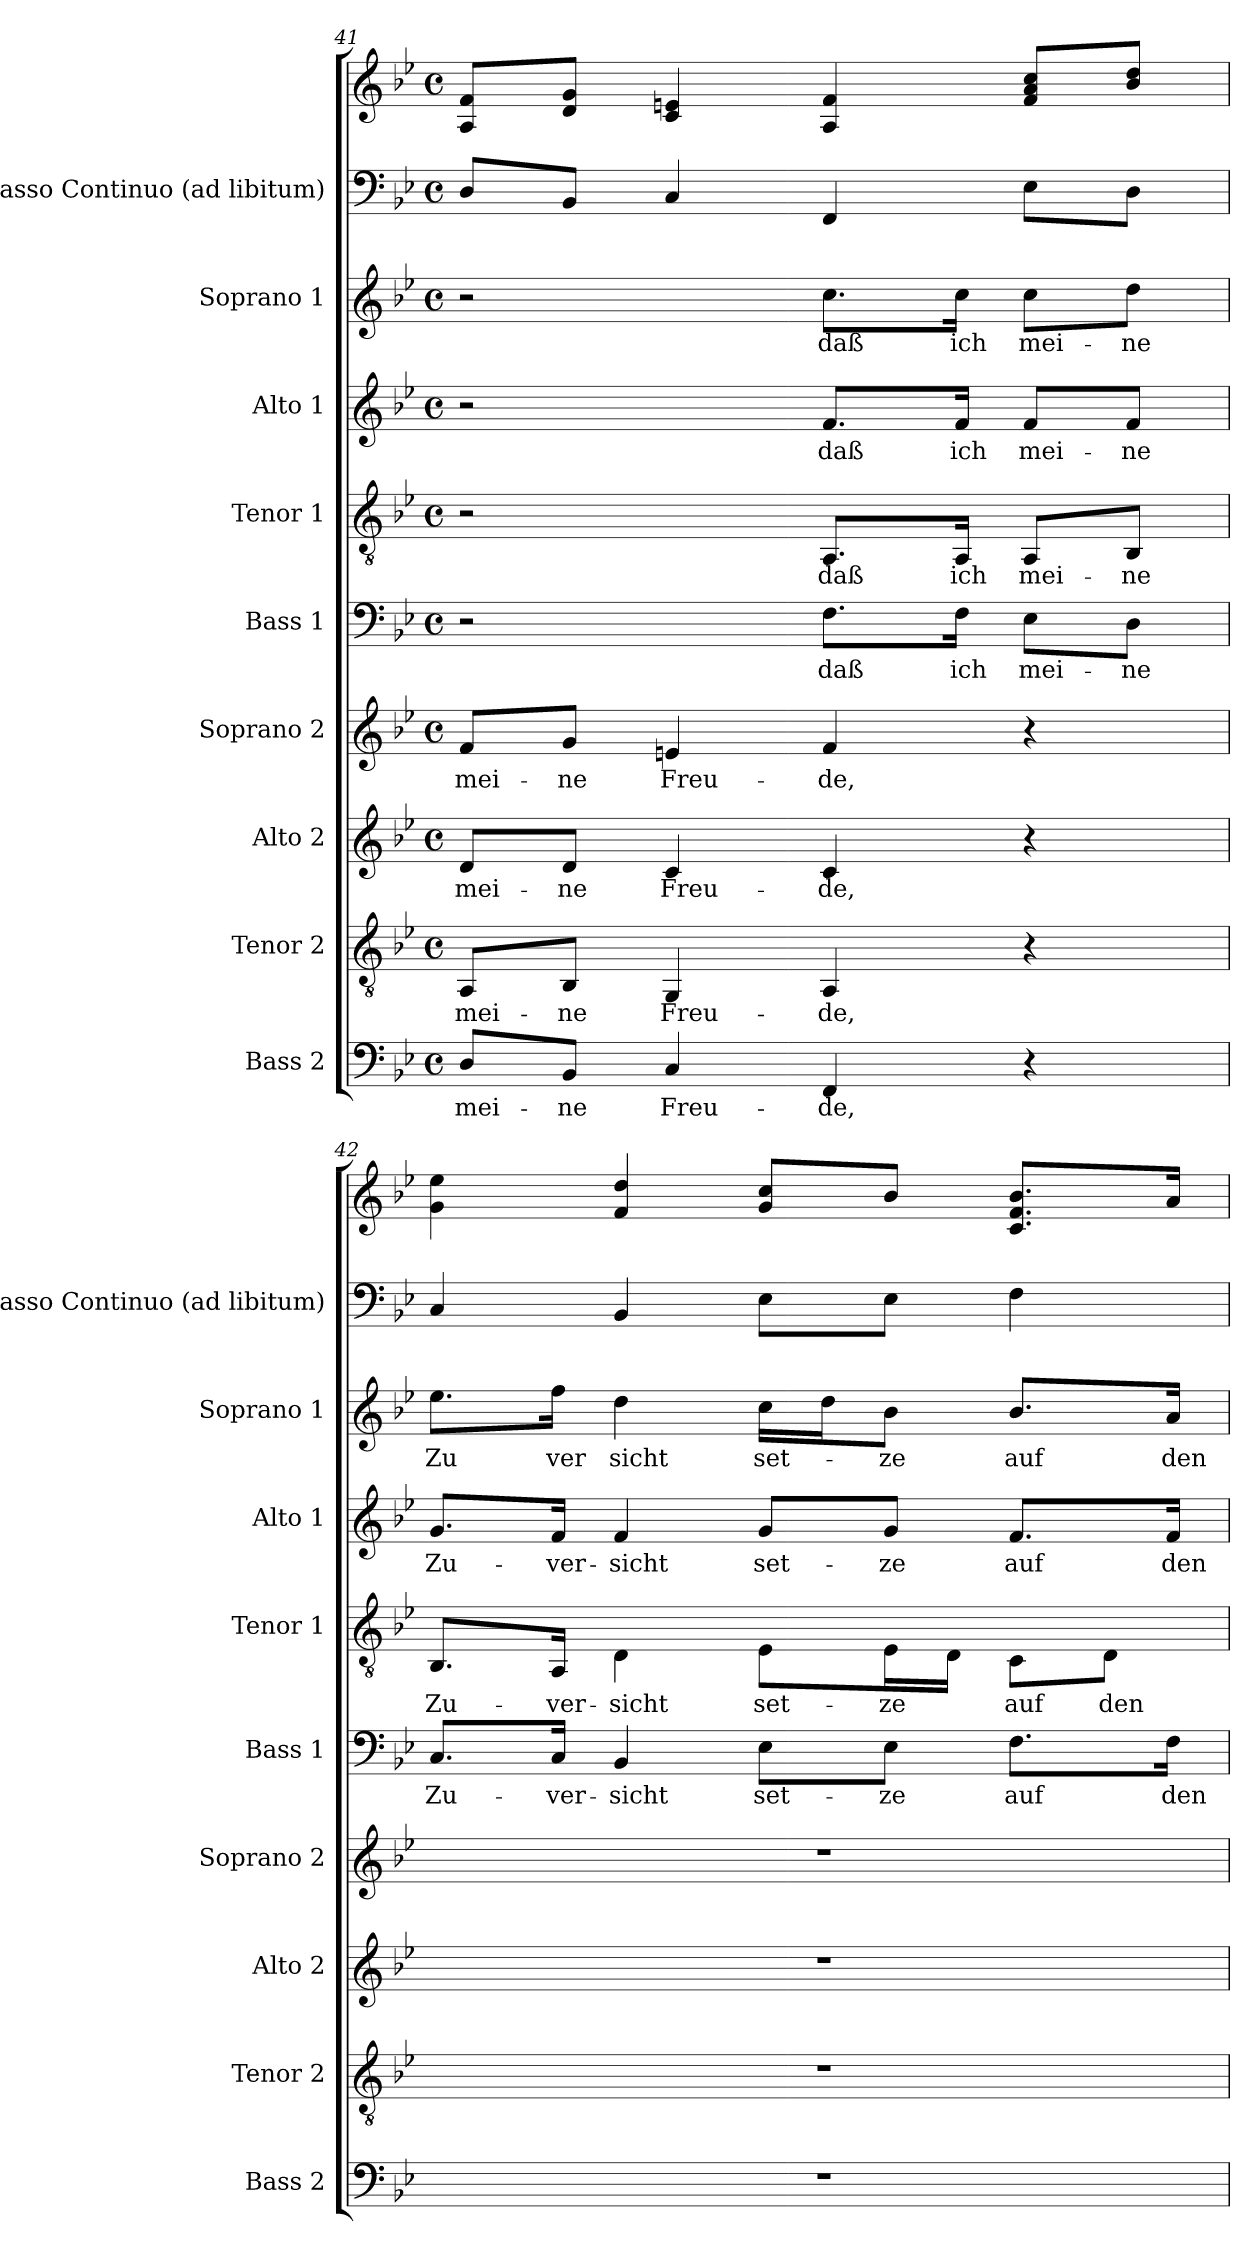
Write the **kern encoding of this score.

**kern	**text	**kern	**text	**kern	**text	**kern	**text	**kern	**text	**kern	**text	**kern	**text	**kern	**text	**kern	**kern
*part9	*part9	*part8	*part8	*part7	*part7	*part6	*part6	*part5	*part5	*part4	*part4	*part3	*part3	*part2	*part2	*part1	*part1
*staff10	*staff10	*staff9	*staff9	*staff8	*staff8	*staff7	*staff7	*staff6	*staff6	*staff5	*staff5	*staff4	*staff4	*staff3	*staff3	*staff2	*staff1
*I"Bass 2	*	*I"Tenor 2	*	*I"Alto 2	*	*I"Soprano 2	*	*I"Bass 1	*	*I"Tenor 1	*	*I"Alto 1	*	*I"Soprano 1	*	*I"Basso Continuo    (ad libitum)	*
*I'Bass 2	*	*I'Tenor 2	*	*I'Alto 2	*	*I'Soprano 2	*	*I'Bass 1	*	*I'Tenor 1	*	*I'Alto 1	*	*I'Soprano 1	*	*I'Basso Continuo    (ad libitum)	*
!!LO:PB:g=z
*clefF4	*	*clefGv2	*	*clefG2	*	*clefG2	*	*clefF4	*	*clefGv2	*	*clefG2	*	*clefG2	*	*clefF4	*clefG2
*k[b-e-]	*	*k[b-e-]	*	*k[b-e-]	*	*k[b-e-]	*	*k[b-e-]	*	*k[b-e-]	*	*k[b-e-]	*	*k[b-e-]	*	*k[b-e-]	*k[b-e-]
*B-:	*	*B-:	*	*B-:	*	*B-:	*	*B-:	*	*B-:	*	*B-:	*	*B-:	*	*B-:	*B-:
*M4/4	*	*M4/4	*	*M4/4	*	*M4/4	*	*M4/4	*	*M4/4	*	*M4/4	*	*M4/4	*	*M4/4	*M4/4
*met(c)	*	*met(c)	*	*met(c)	*	*met(c)	*	*met(c)	*	*met(c)	*	*met(c)	*	*met(c)	*	*met(c)	*met(c)
=41	=41	=41	=41	=41	=41	=41	=41	=41	=41	=41	=41	=41	=41	=41	=41	=41	=41
!	!LO:LY:b:color=#000000	!	!	!	!	!	!	!	!	!	!	!	!	!	!	!	!
!	!	!	!LO:LY:b:color=#000000	!	!	!	!	!	!	!	!	!	!	!	!	!	!
!	!	!	!	!	!LO:LY:b:color=#000000	!	!	!	!	!	!	!	!	!	!	!	!
!	!	!	!	!	!	!	!LO:LY:b:color=#000000	!	!	!	!	!	!	!	!	!	!
8Di/L	mei-	8AAi/L	mei-	8di/L	mei-	8fi/L	mei-	2r	.	2r	.	2r	.	2r	.	8Di/L	8Ai/ 8fi/L
!	!LO:LY:b:color=#000000	!	!	!	!	!	!	!	!	!	!	!	!	!	!	!	!
!	!	!	!LO:LY:b:color=#000000	!	!	!	!	!	!	!	!	!	!	!	!	!	!
!	!	!	!	!	!LO:LY:b:color=#000000	!	!	!	!	!	!	!	!	!	!	!	!
!	!	!	!	!	!	!	!LO:LY:b:color=#000000	!	!	!	!	!	!	!	!	!	!
8BB-i/J	-ne	8BB-i/J	-ne	8di/J	-ne	8gi/J	-ne	.	.	.	.	.	.	.	.	8BB-i/J	8di/ 8gi/J
!	!LO:LY:b:color=#000000	!	!	!	!	!	!	!	!	!	!	!	!	!	!	!	!
!	!	!	!LO:LY:b:color=#000000	!	!	!	!	!	!	!	!	!	!	!	!	!	!
!	!	!	!	!	!LO:LY:b:color=#000000	!	!	!	!	!	!	!	!	!	!	!	!
!	!	!	!	!	!	!	!LO:LY:b:color=#000000	!	!	!	!	!	!	!	!	!	!
4Ci/	Freu-	4GGi/	Freu-	4ci/	Freu-	4eni/	Freu-	.	.	.	.	.	.	.	.	4Ci/	4ci/ 4eni
!	!LO:LY:b:color=#000000	!	!	!	!	!	!	!	!	!	!	!	!	!	!	!	!
!	!	!	!LO:LY:b:color=#000000	!	!	!	!	!	!	!	!	!	!	!	!	!	!
!	!	!	!	!	!LO:LY:b:color=#000000	!	!	!	!	!	!	!	!	!	!	!	!
!	!	!	!	!	!	!	!LO:LY:b:color=#000000	!	!	!	!	!	!	!	!	!	!
!	!	!	!	!	!	!	!	!	!LO:LY:b:color=#000000	!	!	!	!	!	!	!	!
!	!	!	!	!	!	!	!	!	!	!	!LO:LY:b:color=#000000	!	!	!	!	!	!
!	!	!	!	!	!	!	!	!	!	!	!	!	!LO:LY:b:color=#000000	!	!	!	!
!	!	!	!	!	!	!	!	!	!	!	!	!	!	!	!LO:LY:b:color=#000000	!	!
4FFi/	-de,	4AAi/	-de,	4ci/	-de,	4fi/	-de,	8.Fi\L	daß	8.AAi/L	daß	8.fi/L	daß	8.cci\L	daß	4FFi/	4Ai/ 4fi
!	!	!	!	!	!	!	!	!	!LO:LY:b:color=#000000	!	!	!	!	!	!	!	!
!	!	!	!	!	!	!	!	!	!	!	!LO:LY:b:color=#000000	!	!	!	!	!	!
!	!	!	!	!	!	!	!	!	!	!	!	!	!LO:LY:b:color=#000000	!	!	!	!
!	!	!	!	!	!	!	!	!	!	!	!	!	!	!	!LO:LY:b:color=#000000	!	!
.	.	.	.	.	.	.	.	16Fi\Jk	ich	16AAi/Jk	ich	16fi/Jk	ich	16cci\Jk	ich	.	.
!	!	!	!	!	!	!	!	!	!LO:LY:b:color=#000000	!	!	!	!	!	!	!	!
!	!	!	!	!	!	!	!	!	!	!	!LO:LY:b:color=#000000	!	!	!	!	!	!
!	!	!	!	!	!	!	!	!	!	!	!	!	!LO:LY:b:color=#000000	!	!	!	!
!	!	!	!	!	!	!	!	!	!	!	!	!	!	!	!LO:LY:b:color=#000000	!	!
4r	.	4r	.	4r	.	4r	.	8E-i\L	mei-	8AAi/L	mei-	8fi/L	mei-	8cci\L	mei-	8E-i\L	8fi/ 8ai/ 8cci/L
!	!	!	!	!	!	!	!	!	!LO:LY:b:color=#000000	!	!	!	!	!	!	!	!
!	!	!	!	!	!	!	!	!	!	!	!LO:LY:b:color=#000000	!	!	!	!	!	!
!	!	!	!	!	!	!	!	!	!	!	!	!	!LO:LY:b:color=#000000	!	!	!	!
!	!	!	!	!	!	!	!	!	!	!	!	!	!	!	!LO:LY:b:color=#000000	!	!
.	.	.	.	.	.	.	.	8Di\J	-ne	8BB-i/J	-ne	8fi/J	-ne	8ddi\J	-ne	8Di\J	8b-i/ 8ddi/J
=42	=42	=42	=42	=42	=42	=42	=42	=42	=42	=42	=42	=42	=42	=42	=42	=42	=42
!	!	!	!	!	!	!	!	!	!LO:LY:b:color=#000000	!	!	!	!	!	!	!	!
!	!	!	!	!	!	!	!	!	!	!	!LO:LY:b:color=#000000	!	!	!	!	!	!
!	!	!	!	!	!	!	!	!	!	!	!	!	!LO:LY:b:color=#000000	!	!	!	!
!	!	!	!	!	!	!	!	!	!	!	!	!	!	!	!LO:LY:b:color=#000000	!	!
1r	.	1r	.	1r	.	1r	.	8.Ci/L	Zu-	8.BB-i/L	Zu-	8.gi/L	Zu-	8.ee-i\L	Zu	4Ci/	4gi\ 4ee-i
!	!	!	!	!	!	!	!	!	!LO:LY:b:color=#000000	!	!	!	!	!	!	!	!
!	!	!	!	!	!	!	!	!	!	!	!LO:LY:b:color=#000000	!	!	!	!	!	!
!	!	!	!	!	!	!	!	!	!	!	!	!	!LO:LY:b:color=#000000	!	!	!	!
!	!	!	!	!	!	!	!	!	!	!	!	!	!	!	!LO:LY:b:color=#000000	!	!
.	.	.	.	.	.	.	.	16Ci/Jk	-ver-	16AAi/Jk	-ver-	16fi/Jk	-ver-	16ffi\Jk	ver	.	.
!	!	!	!	!	!	!	!	!	!LO:LY:b:color=#000000	!	!	!	!	!	!	!	!
!	!	!	!	!	!	!	!	!	!	!	!LO:LY:b:color=#000000	!	!	!	!	!	!
!	!	!	!	!	!	!	!	!	!	!	!	!	!LO:LY:b:color=#000000	!	!	!	!
!	!	!	!	!	!	!	!	!	!	!	!	!	!	!	!LO:LY:b:color=#000000	!	!
.	.	.	.	.	.	.	.	4BB-i/	-sicht	4Di\	-sicht	4fi/	-sicht	4ddi\	sicht	4BB-i/	4fi/ 4ddi
!	!	!	!	!	!	!	!	!	!LO:LY:b:color=#000000	!	!	!	!	!	!	!	!
!	!	!	!	!	!	!	!	!	!	!	!LO:LY:b:color=#000000	!	!	!	!	!	!
!	!	!	!	!	!	!	!	!	!	!	!	!	!LO:LY:b:color=#000000	!	!	!	!
!	!	!	!	!	!	!	!	!	!	!	!	!	!	!	!LO:LY:b:color=#000000	!	!
.	.	.	.	.	.	.	.	8E-i\L	set-	8E-i\L	set-	8gi/L	set-	16cci\LL	set-	8E-i\L	8gi/ 8cci/L
.	.	.	.	.	.	.	.	.	.	.	.	.	.	16ddi\J	.	.	.
!	!	!	!	!	!	!	!	!	!LO:LY:b:color=#000000	!	!	!	!	!	!	!	!
!	!	!	!	!	!	!	!	!	!	!	!LO:LY:b:color=#000000	!	!	!	!	!	!
!	!	!	!	!	!	!	!	!	!	!	!	!	!LO:LY:b:color=#000000	!	!	!	!
!	!	!	!	!	!	!	!	!	!	!	!	!	!	!	!LO:LY:b:color=#000000	!	!
.	.	.	.	.	.	.	.	8E-i\J	-ze	16E-i\L	-ze	8gi/J	-ze	8b-i\J	-ze	8E-i\J	8b-i/J
.	.	.	.	.	.	.	.	.	.	16Di\JJ	.	.	.	.	.	.	.
!	!	!	!	!	!	!	!	!	!LO:LY:b:color=#000000	!	!	!	!	!	!	!	!
!	!	!	!	!	!	!	!	!	!	!	!LO:LY:b:color=#000000	!	!	!	!	!	!
!	!	!	!	!	!	!	!	!	!	!	!	!	!LO:LY:b:color=#000000	!	!	!	!
!	!	!	!	!	!	!	!	!	!	!	!	!	!	!	!LO:LY:b:color=#000000	!	!
.	.	.	.	.	.	.	.	8.Fi\L	auf	8Ci\L	auf	8.fi/L	auf	8.b-i/L	auf	4Fi\	8.ci/ 8.fi/ 8.b-i/L
!	!	!	!	!	!	!	!	!	!	!	!LO:LY:b:color=#000000	!	!	!	!	!	!
.	.	.	.	.	.	.	.	.	.	8Di\J	den	.	.	.	.	.	.
!	!	!	!	!	!	!	!	!	!LO:LY:b:color=#000000	!	!	!	!	!	!	!	!
!	!	!	!	!	!	!	!	!	!	!	!	!	!LO:LY:b:color=#000000	!	!	!	!
!	!	!	!	!	!	!	!	!	!	!	!	!	!	!	!LO:LY:b:color=#000000	!	!
.	.	.	.	.	.	.	.	16Fi\Jk	den	.	.	16fi/Jk	den	16ai/Jk	den	.	16ai/Jk
=	=	=	=	=	=	=	=	=	=	=	=	=	=	=	=	=	=
*-	*-	*-	*-	*-	*-	*-	*-	*-	*-	*-	*-	*-	*-	*-	*-	*-	*-
